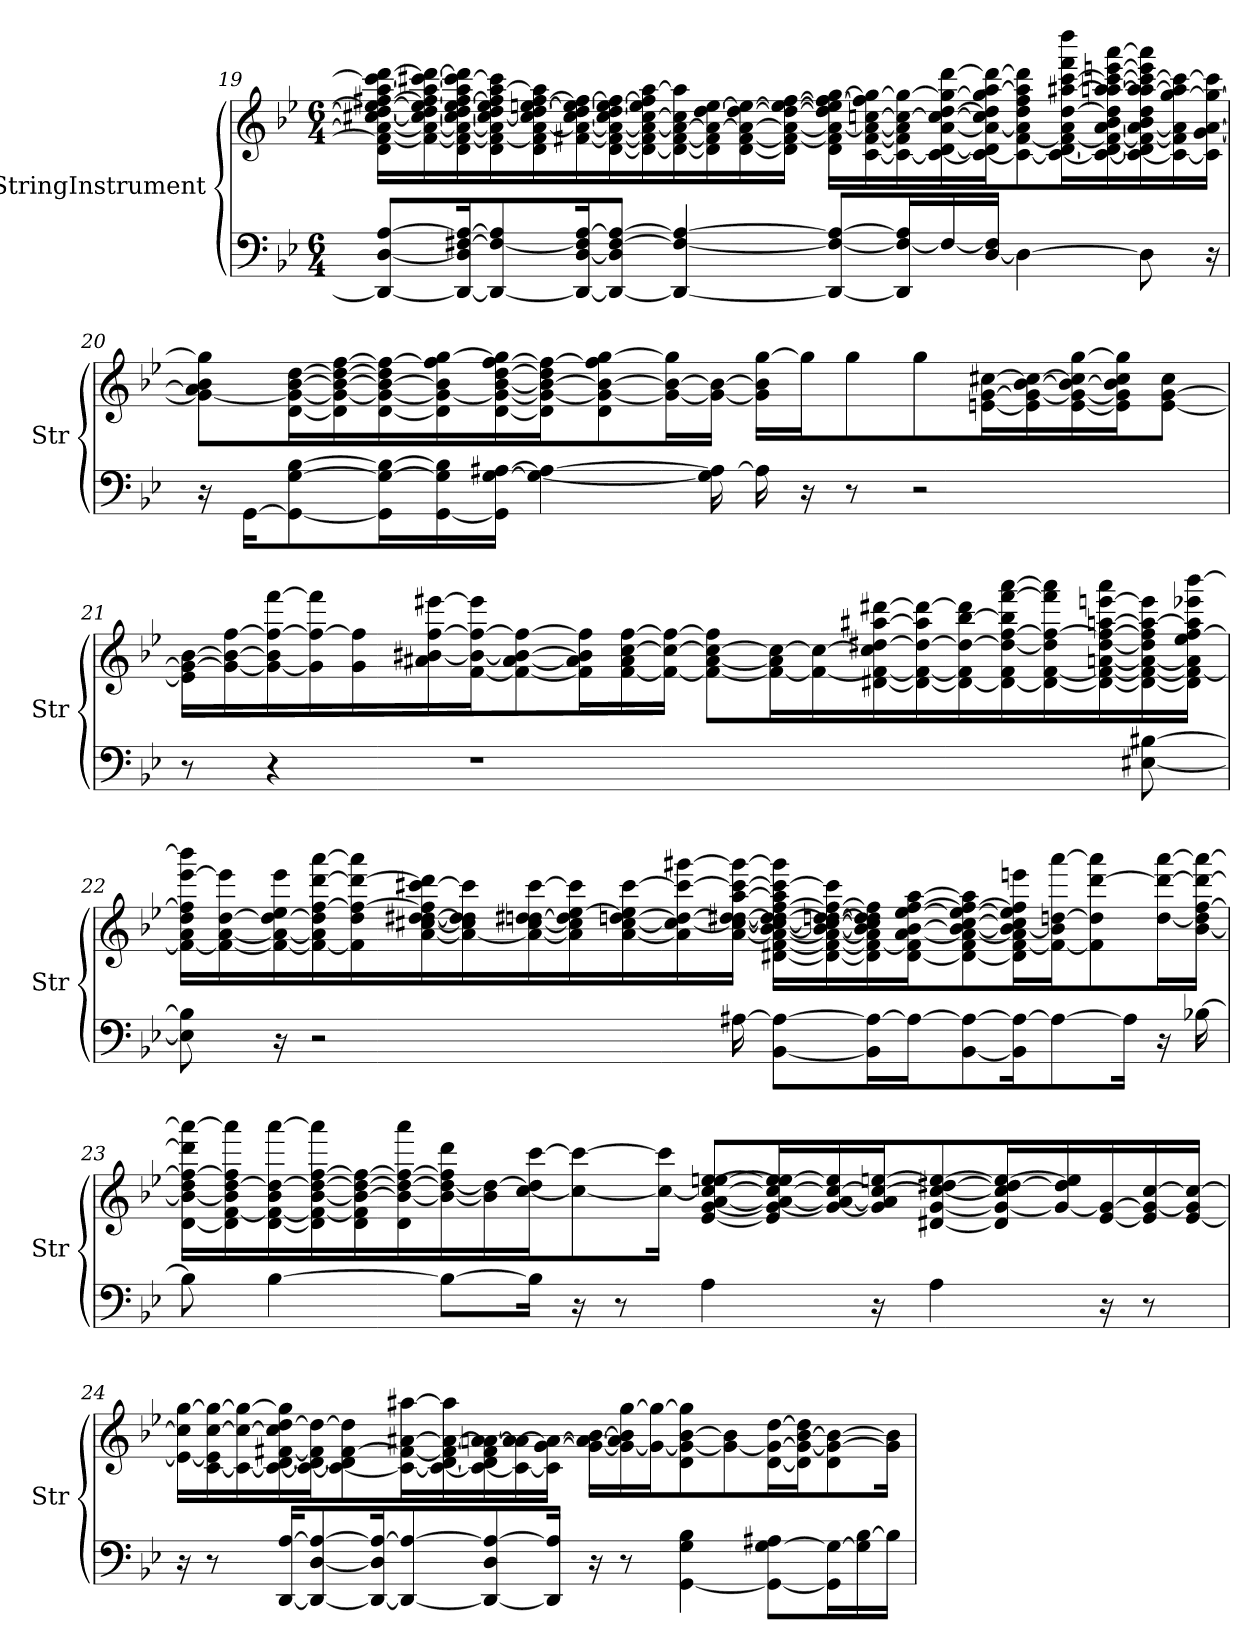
**kern	**kern
*part2	*part1
*staff2	*staff1
*I"StringInstrument	*I"StringInstrument
*I'Str	*I'Str
!!LO:LB:g=z
*clefF4	*clefG2
*k[b-e-]	*k[b-e-]
*M6/4	*M6/4
=19	=19
8DD/_ [8D/ [8A/L	16d\ 16f#\_ 16a\_ [16cc#X\ 16dd\_ 16ee\_ [16ff#X\ [16aa\ 16ccc#\] [16ddd\LL
.	16f#\_ 16a\_ 16cc#\_ 16dd\_ 16ee\_ 16ff#\] 16aa\_ [16ccc#X\ 16ddd\_
16DD/_ 16D/] [16F#X/ 16A/_K	16d\ 16f#\_ 16a\_ 16cc#\_ 16dd\_ 16ee\_ [16ff#\ 16aa\] 16ccc#\_ 16ddd\]
8DD/_ 8F#/_ 8A/]	16d\ 16f#\_ 16a\] 16cc#\_ 16dd\] 16ee\] 16ff#\] [16aa\ 16ccc#\]
.	16d\ 16f#\] [16a\ 16cc#\] [16dd\ [16een\ [16ff#\ 16aa\]
16DD/_ [16D/ 16F#/] [16A/K	[16f#X\ 16a\_ [16cc#\ 16dd\_ 16ee\_ 16ff#\_
8DD/_ 8D/] [8F#/ 8A/_J	[16d\ 16f#\_ 16a\_ 16cc#\_ 16dd\] 16ee\_ 16ff#\_
.	16d\_ 16f#\] 16a\_ 16cc#\_ 16ee\] 16ff#\] [16aa\
4DD/_ 4F#/_ 4A/_	16d\_ [16f#\ 16a\_ 16cc#\] 16aa\]
.	16d\] 16f#\] 16a\_ [16dd\ [16ee\
.	[16d\ [16f#\ 16a\_ 16dd\_ 16ee\_
.	16d\] 16f#\_ 16a\_ 16dd\_ 16ee\_ [16ff#\JJ
8DD/_ 8F#/_ 8A/_L	16d\ 16f#\] 16a\_ 16dd\] 16ee\] 16ff#\_ [16gg\LL
.	[16c\ [16f#\ 16a\_ [16ccn\ 16ff#\] 16gg\_
16DD/] 16F#/_ 16A/]L	16c\_ 16f#\] 16a\] 16cc\_ 16gg\_
16F#/_	16c\_ [16d\ [16a\ 16cc\_ [16dd\ 16gg\_ [16ddd\
[16D/ 16F#/]JJ	16c\_ 16d\] 16a\_ 16cc\] 16dd\] 16gg\] [16aa\ 16ddd\_J
4D\_	8c\_ [8f#\ 8a\] 8dd\ 8ff#\ 8aa\] 8ddd\]
.	16c\_ [16d\ 16f#\_ 16a\ [16dd\ [16aa#X\ [16ccc#\ 16fff\ 16dddd\L
.	16c\_ 16d\_ 16f#\_ [16a\ [16b-\ 16dd\] [16aan\ 16aa#\_ 16ccc#\_ [16eeen\ [16aaa\
8D\]	16c\_ 16d\] 16f#\_ 16a\_ 16b-\] 16dd\ 16aa\] 16aa#\_ 16ccc#\_ 16eee\] 16aaa\]
.	16c\_ 16f#\] 16a\] [16gg\ 16aa#\] 16ccc#\_
16r	16c\] [16g\ [16a\ 16gg\_ 16ccc#\]JJ
!!LO:LB:g=z
=20	=20
16r	8g\_ 8a\] 8b-\ 8gg\]L
[16GG\KL	.
8GG\_ [8G\ [8B-\	[16d\ 16g\_ [16b-\ [16dd\L
.	16d\] 16g\_ 16b-\_ 16dd\_ [16ff\
16GG\] 16G\_ 16B-\_L	[16d\ 16g\_ 16b-\_ 16dd\] 16ff\_
[16GG\ 16G\] 16B-\]	16d\] 16g\_ 16b-\] 16ff\] [16gg\
16GG\] [16G\ [16A#X\JJ	[16d\ 16g\_ [16b-\ [16dd\ [16ff\ 16gg\]
4G\_ 4A#\_	16d\] 16g\_ 16b-\_ 16dd\] 16ff\_J
.	8d\ 8g\_ 8b-\_ 8ff\] [8gg\
.	16g\_ 16b-\_ 16gg\]L
16G\] 16A#\_	16g\_ 16b-\_JJ
16A#\]	16g\] 16b-\] [16gg\LL
16r	16gg\J]
8r	8gg\
2r	8gg\
.	[16en\ [16g\ [16cc#X\L
.	16e\] 16g\_ [16b-\ 16cc#\_
.	[16e\ 16g\_ 16b-\_ 16cc#\] [16gg\
.	16e\] 16g\] 16b-\] 16cc#\ 16gg\]J
.	[8e\ [8g\ 8cc#\J
!!LO:LB:g=z
=21	=21
8r	16e\] 16g\_ [16b-\LL
.	16g\_ 16b-\_ [16ff\
4r	16g\_ 16b-\] 16ff\_ [16fff\
.	16g\] 16ff\_ 16fff\]
.	16g\ 16ff\]
.	16a#X\ [16b#X\ [16ff\ [16eee#X\
1r	[16f\ 16b#\_ 16ff\_ 16eee#\]J
.	8f\_ [8a#\ 8b#\_ 8ff\_
.	16f\] 16a#\] 16b#\] 16ff\]L
.	[16f\ 16a#\ [16cc\ [16ff\
.	16f\_ 16cc\_ 16ff\_JJ
.	8f\_ [8a#\ 8cc\_ 8ff\]L
.	16f\_ 16a#\] 16cc\_L
.	16f\_ 16cc\_
.	[16d#X\ 16f\_ 16cc\] [16dd#X\ [16aa#X\ [16ddd#X\
.	16d#\_ 16f\_ 16dd#\_ 16aa#\] 16ddd#\_
.	16d#\_ 16f\] 16dd#\_ [16bb-\ 16ddd#\]
.	16d#\_ 16f\ 16dd#\_ [16ff\ 16bb-\] [16fff\ [16aaa\
.	16d#\_ [16f\ 16dd#\] 16ff\_ 16fff\] 16aaa\]
.	16d#\_ 16f\_ [16an\ [16dd#\ 16ff\_ [16aan\ [16eeen\ 16aaa\
[8E#X\ [8B#X\	16d#\_ 16f\_ 16a\_ 16dd#\] 16ff\] 16aa\_ 16eee\]
.	16d#\] 16f\_ 16a\] 16ee-\ [16ff\ 16aa\] 16eee-X\ [16bbb-\JJ
!!LO:LB:g=z
=22	=22
8E#\] 8B#\]	16f\_ 16a\ 16dd\ 16ff\] [16eee-\ 16bbb-\]LL
.	16f\_ [16a\ [16dd\ 16eee-\]
16r	16f\_ 16a\_ 16dd\_ 16ee-\ 16eee-\
2r	16f\_ 16a\] 16dd\] [16ff\ [16ddd\ [16aaa\
.	16f\] 16dd\ 16ff\_ 16ddd\_ 16aaa\]
.	[16a\ [16cc#X\ [16dd\ [16dd#X\ 16ff\] [16ccc#X\ 16ddd\]
.	16a\_ 16cc#\] 16dd\] 16dd#\] 16ccc#\]
.	16a\_ [16cc#\ [16ddn\ 16dd#X\ [16ccc#\
.	16a\] 16cc#\] 16dd\] [16ee-\ 16ccc#\]
.	[16a\ [16cc#\ [16ddn\ 16ee-\] [16ccc#\
.	16a\] 16cc#\_ 16dd\_ 16ccc#\_ [16ggg#X\
[16A#X\	[16a\ 16cc#\_ 16dd\_ [16dd#X\ [16aa\ 16ccc#\_ 16ggg#\_JJ
[8BB-\ 8A#\_L	[16d#X\ [16f\ 16a\_ [16b-\ 16cc#\_ 16dd\] 16dd#\_ [16ff\ 16aa\] 16ccc#\_ 16ggg#\]LL
.	16d#\_ 16f\_ 16a\_ 16b-\_ 16cc#\_ [16ddn\ 16dd#\_ 16ff\_ 16ccc#\]
16BB-\] 16A#\_L	16d#\] 16f\_ 16a\] 16b-\] 16cc#\] 16dd\] 16dd#\] 16ff\]
16A#\J_	[16d#\ 16f\] [16a\ [16b-\ [16ee-\ [16ff\ [16aa\J
[8BB-\ 8A#\_	8d#\_ 8f\ 8a\_ 8b-\_ [8cc#\ 8ee-\_ 8ff\_ 8aa\]
16BB-\] 16A#\_K	16d#\] [16f\ 16a\] 16b-\_ 16cc#\] 16ee-\] 16ff\] 16eeen\L
8A#\_	16f\_ 16b-\] [16ddn\ [16aaa\J
.	8f\] 8dd\] [8ddd\ 8aaa\]
16A#\Jk]	.
16r	[16dd\ 16ddd\_ [16aaa\L
[16B-X\	[16b-\ 16dd\] [16ff\ 16ddd\_ 16aaa\_JJ
!!LO:LB:g=z
=23	=23
8B-\]	[16d\ 16b-\_ 16dd\ 16ff\_ 16ddd\] 16aaa\_LL
.	16d\] [16f\ 16b-\] [16dd\ 16ff\] 16aaa\]
[4B-\	[16d\ 16f\_ 16b-\ 16dd\_ [16aaa\
.	16d\] 16f\_ [16b-\ 16dd\_ [16ff\ 16aaa\]
.	16d\ 16f\] 16b-\_ 16dd\_ 16ff\_
.	16d\ 16b-\_ 16dd\_ 16ff\_ 16aaa\
8B-\L_	16b-\_ 16dd\_ 16ff\] 16ddd\
.	16b-\] 16dd\_
16B-\Jk]	[16cc\ 16dd\] [16ccc\J
16r	8cc\_ 8ccc\_
8r	.
.	16cc\_ 16ccc\]Jk
4A\	[8e-/ [8g/ [8a/ 8cc/_ [8ee-/ [8een/L
.	16e-/] 16g/_ 16a/_ 16cc/_ 16ee-/] 16ee/_L
.	16g/_ 16a/_ 16cc/_ 16ee/]
16r	16g/] 16a/] 16cc/_ [16een/J
4A\	[8d#X/ [8g/ 8cc/_ [8dd#X/ 8ee/_
.	16d#/] 16g/_ 16cc/] 16dd#/_ 16ee/_L
.	16g/_ 16dd#/] 16ee/]
16r	[16e-/ 16g/_
8r	16e-/] 16g/_ [16cc/
.	[16e-/ 16g/] 16cc/_JJ
!!LO:PB:g=z
=24	=24
16r	16e-\_ 16cc\] [16gg\LL
8r	[16c\ 16e-\] [16cc\ 16gg\_
.	16c\_ 16cc\_ 16gg\_
[16DD/ [16A/KL	16c\_ [16d\ [16f#X\ 16cc\] [16dd\ 16gg\]
8DD/_ [8D/ 8A/_	16c\_ 16d\_ 16f#\] 16dd\_J
.	8c\_ 8d\] [8f#\ 8dd\]
16DD/_ 16D/] 16A/_K	.
8DD/_ 8A/_	16c\_ 16f#\_ [16a#X\ [16aa#X\L
.	16c\_ [16d\ 16f#\_ 16a#\_ 16aa#\]
8DD/_ 8D/ 8A/_	16c\_ 16d\] 16f#\] [16an\ 16a#\_
.	16c\_ 16a\_ 16a#\]
16DD/] 16A/]Jk	16c\] [16g\ 16a\_JJ
16r	16g\_ 16a\_ [16b-\LL
8r	16g\_ 16a\] 16b-\] [16gg\
.	16g\_ 16gg\_J
[4GG\ 4G\ 4B-\	8d\ 8g\_ [8b-\ 8gg\]
.	8g\_ 8b-\]
8GG\_ [8G\ 8A#X\L	[16d\ 16g\_ [16dd\L
.	16d\] 16g\_ [16b-\ 16dd\]J
16GG\] 16G\_L	8d\ 8g\_ 8b-\_
16G\] [16B-\	.
16B-\JJ]	16g\] 16b-\]Jk
=	=
*-	*-
